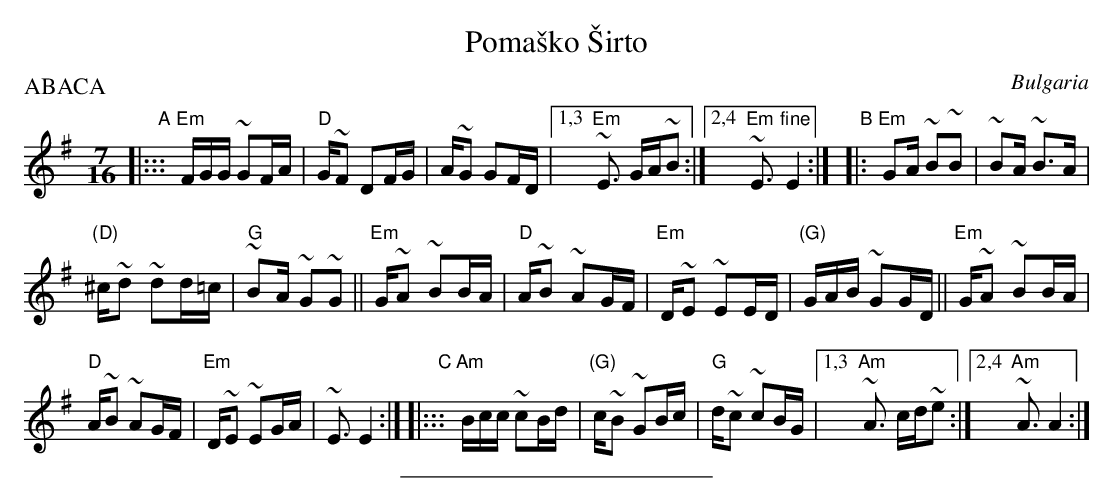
X:1
T: Poma\vsko \vSirto
O: Bulgaria
M: 7/16
L: 1/16
P: ABACA
K: Em
"A"\
|::: "Em"FGG ~G2FA | "D"G~F2 D2FG | A~G2 G2FD |\
[1,3 "Em"~E3 GA~B2 :|2,4 "Em"~E3 "fine"E4 :|\
"B"\
|: "Em"G2A  ~B2~B2 |     ~B2A ~B3A |
 "(D)"^c~d2 ~d2d=c |  "G"~B2A ~G2~G2 ||\
   "Em"G~A2 ~B2BA  |  "D"A~B2 ~A2GF |\
   "Em"D~E2 ~E2ED  | "(G)"GAB ~G2GD ||\
   "Em"G~A2 ~B2BA  |
    "D"A~B2 ~A2GF  | "Em"D~E2 ~E2GA | ~E3 E4 :|\
"C"\
|::: "Am"Bcc ~c2Bd | "(G)"c~B2 ~G2Bc | "G"d~c2 ~c2BG |\
[1,3 "Am"~A3 cd~e2 :|2,4 "Am"~A3 A4 :|\
